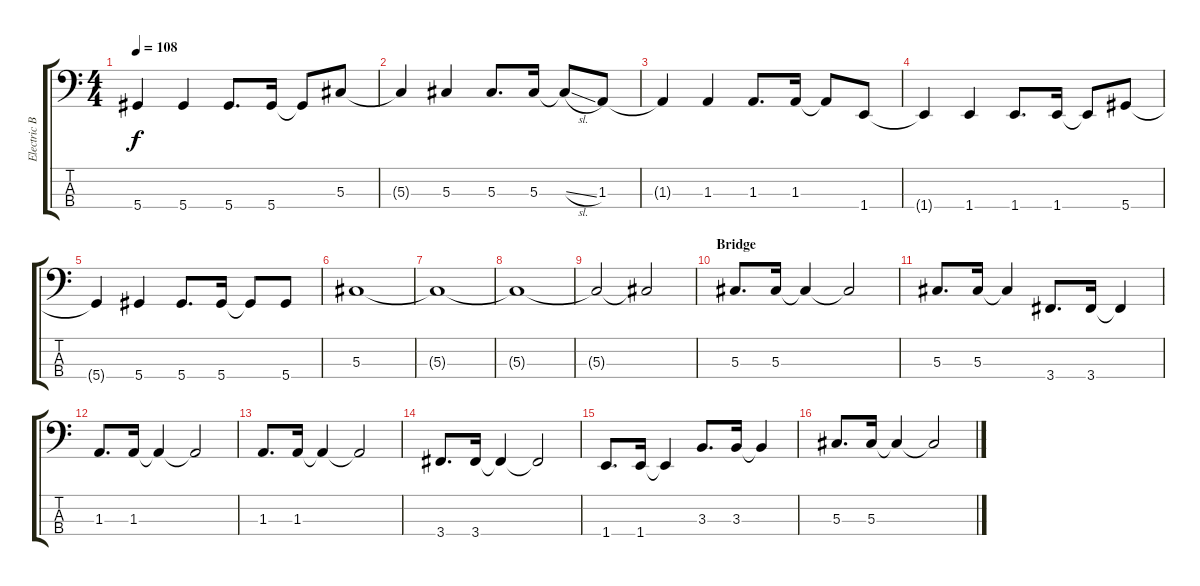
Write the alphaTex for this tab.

\track ("Electric Bass" "Electric B") {instrument electricbassfinger}
\staff {score tabs}
\tuning (Gb2 Db2 Ab1 Eb1) {hide}
\ts (4 4)
\tempo 108
\clef f4
\ks c
5.4{t}.4{dy f} 5.4.4 5.4.8{d} 5.4.16 5.4{t}.8 5.3.8 |
5.3{t}.4 5.3.4 5.3.8{d} 5.3.16 5.3{sl t}.8 1.3.8 |
1.3{t}.4 1.3.4 1.3.8{d} 1.3.16 1.3{t}.8 1.4.8 |
1.4{t}.4 1.4.4 1.4.8{d} 1.4.16 1.4{t}.8 5.4.8 |
5.4{t}.4 5.4.4 5.4.8{d} 5.4.16 5.4{t}.8 5.4.8 |
5.3.1 |
5.3{t}.1 |
5.3{t}.1 |
5.3{t}.2 5.3{t}.2 |
\section ("" "Bridge")
5.3.8{d} 5.3.16 5.3{t}.4 5.3{t}.2 |
5.3.8{d} 5.3.16 5.3{t}.4 3.4.8{d} 3.4.16 3.4{t}.4 |
1.3.8{d} 1.3.16 1.3{t}.4 1.3{t}.2 |
1.3.8{d} 1.3.16 1.3{t}.4 1.3{t}.2 |
3.4.8{d} 3.4.16 3.4{t}.4 3.4{t}.2 |
1.4.8{d} 1.4.16 1.4{t}.4 3.3.8{d} 3.3.16 3.3{t}.4 |
5.3.8{d} 5.3.16 5.3{t}.4 5.3{t}.2
